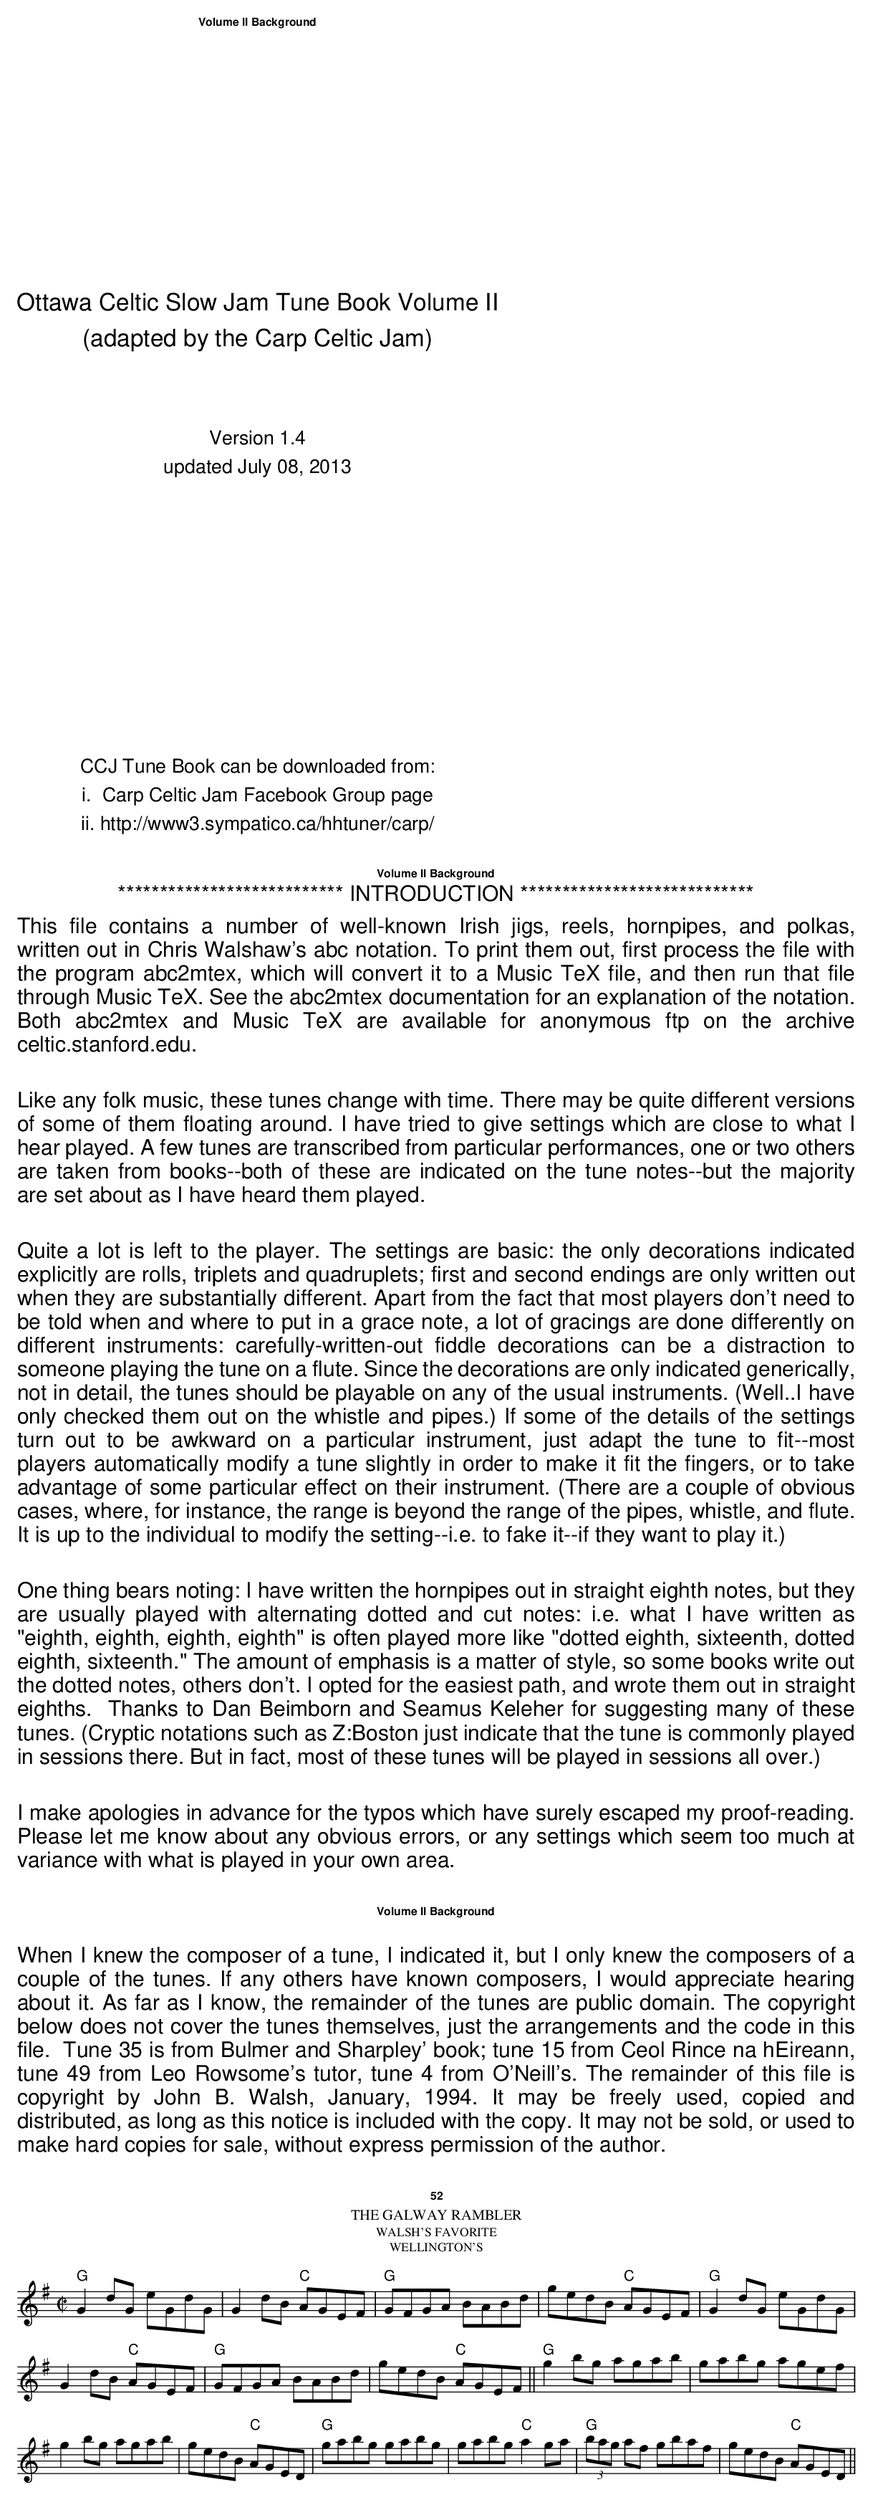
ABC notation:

X:1
T:Galway Rambler, The
T:Walsh's Favorite
T:Wellington's
M:C|
E:7
K:G
"G"G2 dG eGdG|G2dB "C"AGEF|"G"GFGA BABd|\
gedB "C"AGEF|"G"G2 dG eGdG|
G2dB "C"AGEF|"G"GFGA BABd|gedB "C"AGEF||\
"G"g2 bg agab|gabg agef|
g2 bg agab|gedB "C"AGED|"G"gabg gabg|\
gabg "C"a2 ga|"G"(3bag af gbaf|gedB "C"AGED||
